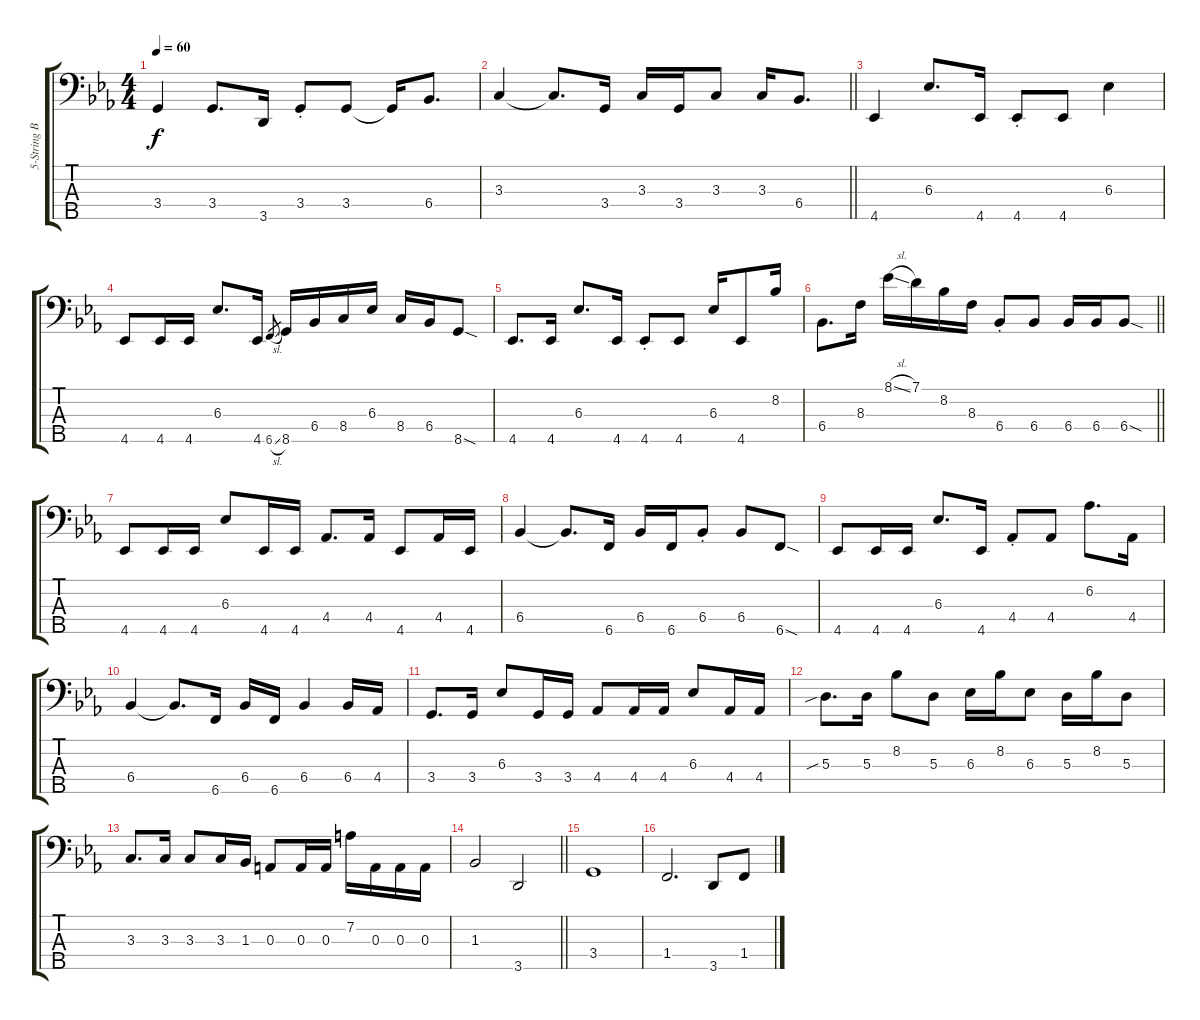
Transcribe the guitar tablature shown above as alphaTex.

\track ("5-String Bass 1" "5-String B") {instrument electricbassfinger}
\staff {score tabs}
\tuning (G2 D2 A1 E1 B0) {hide}
\ts (4 4)
\tempo 60
\clef f4
\ks eb
3.4.4{dy f} 3.4.8{d} 3.5.16 3.4{st}.8 3.4.8 3.4{t}.16 6.4.8{d} |
\barLineRight lightlight
3.3.4 3.3{t}.8{d} 3.4.16 3.3.16 3.4.16 3.3.8 3.3.16 6.4.8{d} |
4.5.4 6.3.8{d} 4.5.16 4.5{st}.8 4.5.8 6.3.4 |
4.5.8 4.5.16 4.5.16 6.3.8{d} 4.5.16 6.5{sl}.8{gr} 8.5.16 6.4.16 8.4.16 6.3.16 8.4.16 6.4.16 8.5{sod}.8 |
4.5.8{d} 4.5.16 6.3.8{d} 4.5.16 4.5{st}.8 4.5.8 6.3.16 4.5.8 8.2.16 |
\barLineRight lightlight
6.4.8{d} 8.3.16 8.1{sl}.16 7.1.16 8.2.16 8.3.16 6.4{st}.8 6.4.8 6.4.16 6.4.16 6.4{sod}.8 |
4.5.8 4.5.16 4.5.16 6.3.8 4.5.16 4.5.16 4.4.8{d} 4.4.16 4.5.8 4.4.16 4.5.16 |
6.4.4 6.4{t}.8{d} 6.5.16 6.4.16 6.5.16 6.4{st}.8 6.4.8 6.5{sod}.8 |
4.5.8 4.5.16 4.5.16 6.3.8{d} 4.5.16 4.4{st}.8 4.4.8 6.2.8{d} 4.4.16 |
6.4.4 6.4{t}.8{d} 6.5.16 6.4.16 6.5.16 6.4.4 6.4.16 4.4.16 |
3.4.8{d} 3.4.16 6.3.8 3.4.16 3.4.16 4.4.8 4.4.16 4.4.16 6.3.8 4.4.16 4.4.16 |
5.3{sib}.8{d} 5.3.16 8.2.8 5.3.8 6.3.16 8.2.16 6.3.8 5.3.16 8.2.16 5.3.8 |
3.3.8{d} 3.3.16 3.3.8 3.3.16 1.3.16 0.3.8 0.3.16 0.3.16 7.2.16 0.3.16 0.3.16 0.3.16 |
\barLineRight lightlight
1.3.2 3.5.2 |
3.4.1 |
1.4.2{d} 3.5.8 1.4.8
